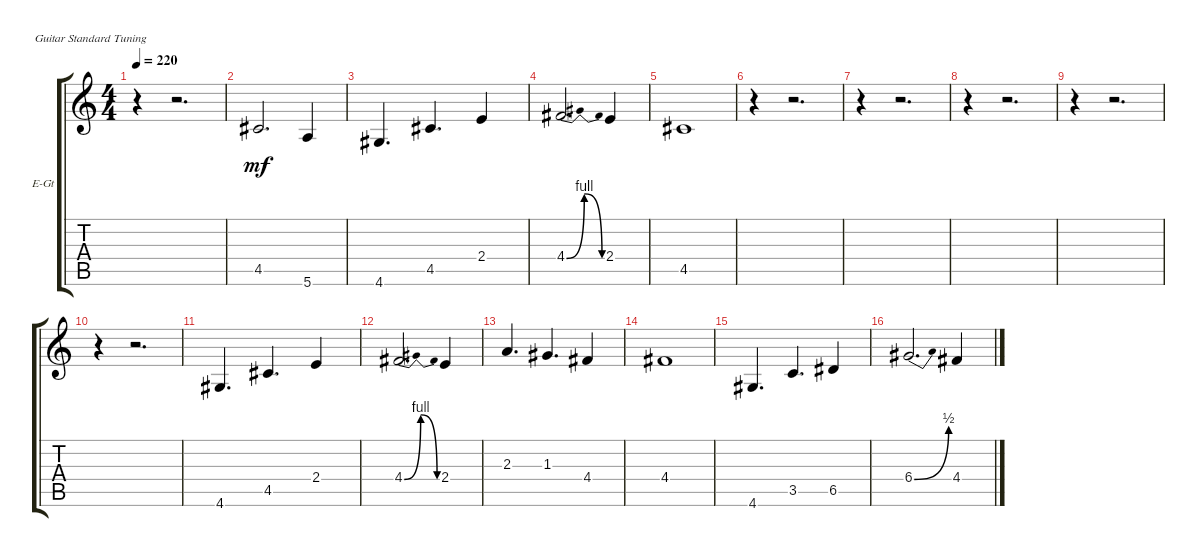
\bracketExtendMode groupsimilarinstruments
\firstSystemTrackNameOrientation horizontal
\otherSystemsTrackNameOrientation horizontal
\track ("Extra Guitar" "E-Gt") {instrument distortionguitar}
\staff {score tabs}
\tuning (E4 B3 G3 D3 A2 E2)
\ts (4 4)
\tempo 220
\clef g2
\ks c
r.4{dy f} r.2{d} |
4.5.2{d dy mf} 5.6.4 |
4.6.4{d} 4.5.4{d} 2.4.4 |
4.4{be (bendrelease 0 0 30 4 30 4 60 0)}.2{d} 2.4.4 |
4.5.1 |
r.4 r.2{d} |
r.4 r.2{d} |
r.4 r.2{d} |
r.4 r.2{d} |
r.4 r.2{d} |
4.6.4{d} 4.5.4{d} 2.4.4 |
4.4{be (bendrelease 0 0 30 4 30 4 60 0)}.2{d} 2.4.4 |
2.3.4{d} 1.3.4{d} 4.4.4 |
4.4.1 |
4.6.4{d} 3.5.4{d} 6.5.4 |
6.4{be (bend 0 0 60 2)}.2{d} 4.4.4
